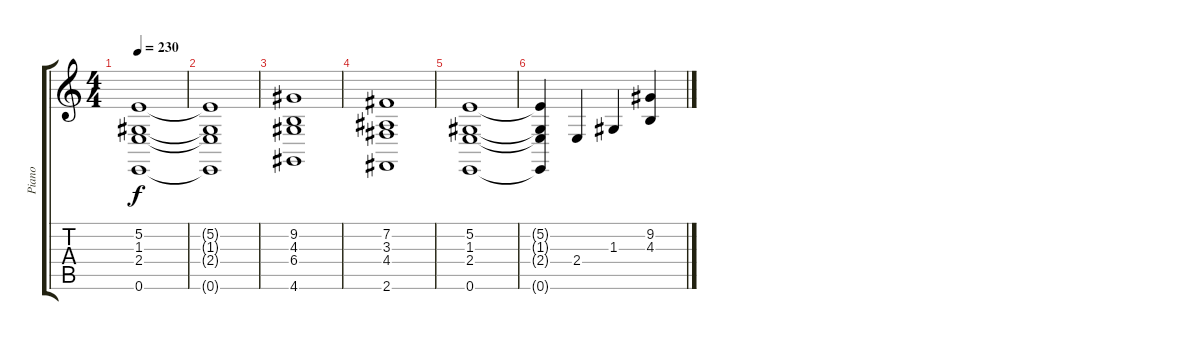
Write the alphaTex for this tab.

\track ("Piano" "Piano") {instrument electricgrandpiano}
\staff {score tabs}
\tuning (E4 B3 G3 D3 A2 E2) {hide}
\ts (4 4)
\tempo 230
\clef g2
\ks c
(5.2 1.3 2.4 0.6).1{dy f} |
(5.2{t} 1.3{t} 2.4{t} 0.6{t}).1 |
(9.2 4.3 6.4 4.6).1 |
(7.2 3.3 4.4 2.6).1 |
(5.2 1.3 2.4 0.6).1 |
(5.2{t} 1.3{t} 2.4{t} 0.6{t}).4 2.4.4 1.3.4 (9.2 4.3).4
